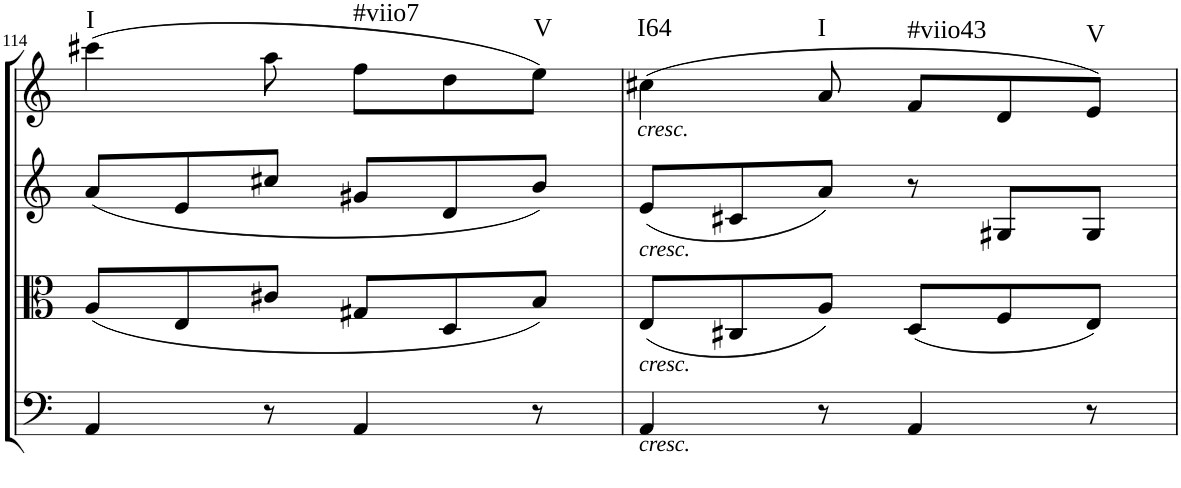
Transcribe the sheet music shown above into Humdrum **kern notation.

**kern	**kern	**kern	**kern	**harte
*part4	*part3	*part2	*part1	*part1
*staff4	*staff3	*staff2	*staff1	*
*I"Cello	*I"Viola	*I"2nd Violin	*I"1st Violin	*
*	*I'Vla	*I'Vln	*I'Vln	*
!!LO:PB:g=z
*clefF4	*clefC3	*clefG2	*clefG2	*
*k[]	*k[]	*k[]	*k[]	*
*M6/8	*M6/8	*M6/8	*M6/8	*
=114	=114	=114	=114	=114
!	!	!	!	!LO:H:kt=I
4AA/	(8A/L	(8a/L	(4ccc#X\	N
.	8E/	8e/	.	.
8r	8c#X/J	8cc#X/J	8aa\	.
!	!	!	!	!LO:H:kt=#viio7
4AA/	8G#X/L	8g#X/L	8ff\L	N
.	8D/	8d/	8dd\	.
!	!	!	!	!LO:H:kt=V
8r	8B/J)	8b/J)	8ee\J)	N
=115	=115	=115	=115	=115
!	!	!	!LO:TX:b:i:t=cresc.	!
!	!	!LO:TX:b:i:t=cresc.	!	!
!	!LO:TX:b:i:t=cresc.	!	!	!
!LO:TX:b:i:t=cresc.	!	!	!	!LO:H:kt=I64
4AA/	(8E/L	(8e/L	(4cc#X\	N
.	8C#X/	8c#X/	.	.
!	!	!	!	!LO:H:kt=I
8r	8A/J)	8a/J)	8a/	N
!	!	!	!	!LO:H:kt=#viio43
4AA/	(8D/L	8r	8f/L	N
.	8F/	8G#X/L	8d/	.
!	!	!	!	!LO:H:kt=V
8r	8E/J)	8G#/J	8e/J)	N
=	=	=	=	=
*-	*-	*-	*-	*-
